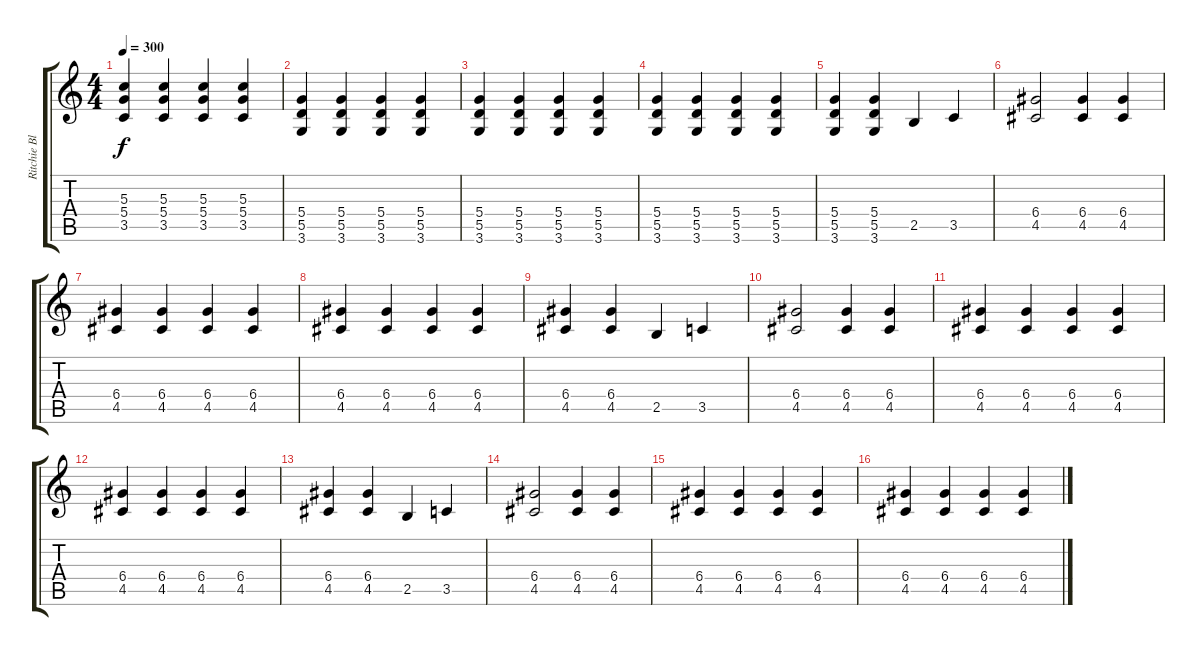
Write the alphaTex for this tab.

\track ("Ritchie Blackmore" "Ritchie Bl") {instrument overdrivenguitar}
\staff {score tabs}
\tuning (E4 B3 G3 D3 A2 E2) {hide}
\ts (4 4)
\tempo 300
\clef g2
\ks c
(5.3 5.4 3.5).4{dy f} (5.3 5.4 3.5).4 (5.3 5.4 3.5).4 (5.3 5.4 3.5).4 |
(5.4 5.5 3.6).4 (5.4 5.5 3.6).4 (5.4 5.5 3.6).4 (5.4 5.5 3.6).4 |
(5.4 5.5 3.6).4 (5.4 5.5 3.6).4 (5.4 5.5 3.6).4 (5.4 5.5 3.6).4 |
(5.4 5.5 3.6).4 (5.4 5.5 3.6).4 (5.4 5.5 3.6).4 (5.4 5.5 3.6).4 |
(5.4 5.5 3.6).4 (5.4 5.5 3.6).4 2.5.4 3.5.4 |
(6.4 4.5).2 (6.4 4.5).4 (6.4 4.5).4 |
(6.4 4.5).4 (6.4 4.5).4 (6.4 4.5).4 (6.4 4.5).4 |
(6.4 4.5).4 (6.4 4.5).4 (6.4 4.5).4 (6.4 4.5).4 |
(6.4 4.5).4 (6.4 4.5).4 2.5.4 3.5.4 |
(6.4 4.5).2 (6.4 4.5).4 (6.4 4.5).4 |
(6.4 4.5).4 (6.4 4.5).4 (6.4 4.5).4 (6.4 4.5).4 |
(6.4 4.5).4 (6.4 4.5).4 (6.4 4.5).4 (6.4 4.5).4 |
(6.4 4.5).4 (6.4 4.5).4 2.5.4 3.5.4 |
(6.4 4.5).2 (6.4 4.5).4 (6.4 4.5).4 |
(6.4 4.5).4 (6.4 4.5).4 (6.4 4.5).4 (6.4 4.5).4 |
(6.4 4.5).4 (6.4 4.5).4 (6.4 4.5).4 (6.4 4.5).4
